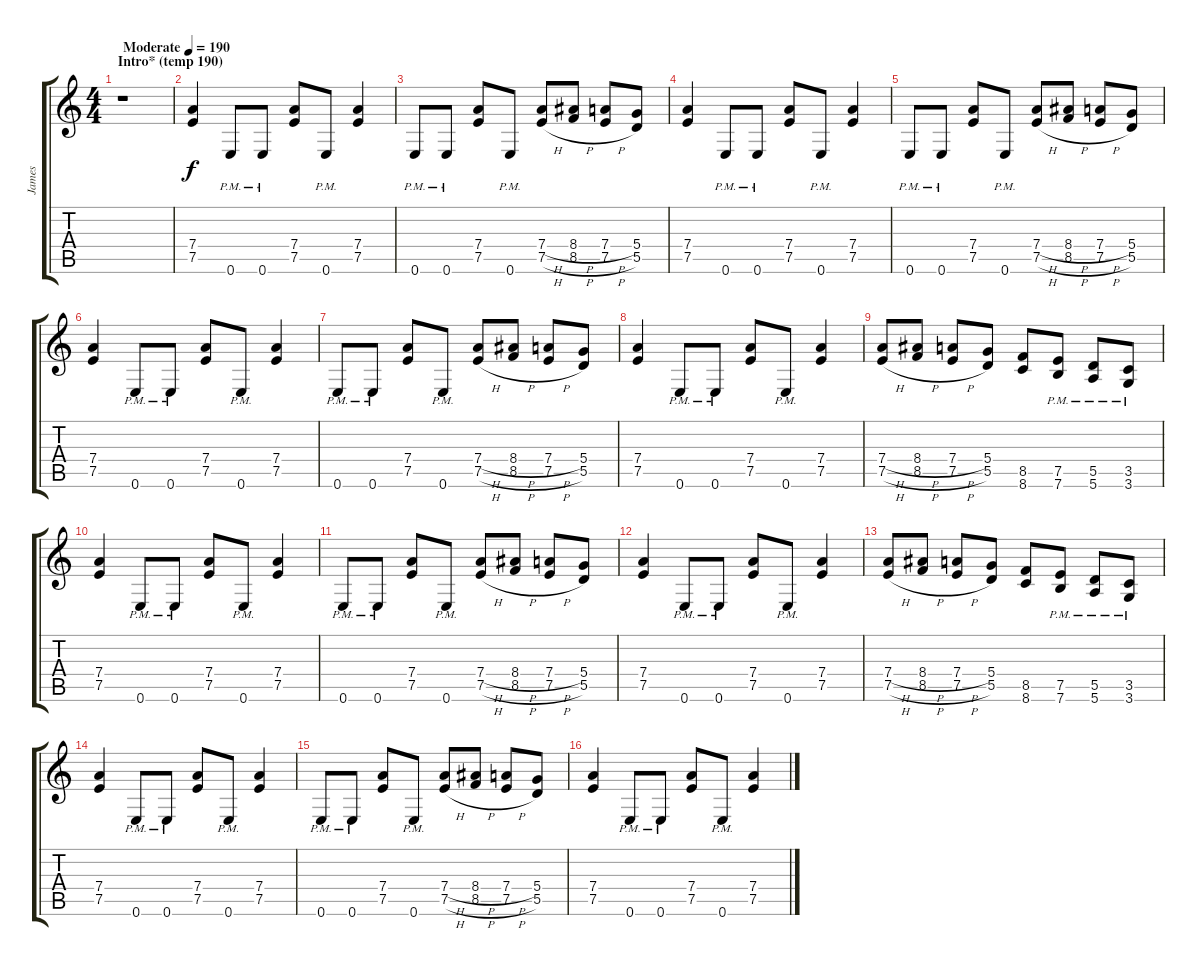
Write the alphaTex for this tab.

\track ("James" "James") {instrument distortionguitar}
\staff {score tabs}
\tuning (E4 B3 G3 D3 A2 E2) {hide}
\ts (4 4)
\section ("" "Intro* (temp 190)")
\tempo (190 "Moderate")
\clef g2
\ks c
r.1{dy f instrument distortionguitar} |
(7.4 7.5).4 0.6{pm}.8 0.6{pm}.8 (7.4 7.5).8 0.6{pm}.8 (7.4 7.5).4 |
0.6{pm}.8 0.6{pm}.8 (7.4 7.5).8 0.6{pm}.8 (7.4{h} 7.5{h}).8 (8.4{h} 8.5{h}).8 (7.4{h} 7.5{h}).8 (5.4 5.5).8 |
(7.4 7.5).4 0.6{pm}.8 0.6{pm}.8 (7.4 7.5).8 0.6{pm}.8 (7.4 7.5).4 |
0.6{pm}.8 0.6{pm}.8 (7.4 7.5).8 0.6{pm}.8 (7.4{h} 7.5{h}).8 (8.4{h} 8.5{h}).8 (7.4{h} 7.5{h}).8 (5.4 5.5).8 |
(7.4 7.5).4 0.6{pm}.8 0.6{pm}.8 (7.4 7.5).8 0.6{pm}.8 (7.4 7.5).4 |
0.6{pm}.8 0.6{pm}.8 (7.4 7.5).8 0.6{pm}.8 (7.4{h} 7.5{h}).8 (8.4{h} 8.5{h}).8 (7.4{h} 7.5{h}).8 (5.4 5.5).8 |
(7.4 7.5).4 0.6{pm}.8 0.6{pm}.8 (7.4 7.5).8 0.6{pm}.8 (7.4 7.5).4 |
(7.4{h} 7.5{h}).8 (8.4{h} 8.5{h}).8 (7.4{h} 7.5{h}).8 (5.4 5.5).8 (8.5 8.6).8 (7.5{pm} 7.6{pm}).8 (5.5{pm} 5.6{pm}).8 (3.5{pm} 3.6{pm}).8 |
(7.4 7.5).4 0.6{pm}.8 0.6{pm}.8 (7.4 7.5).8 0.6{pm}.8 (7.4 7.5).4 |
0.6{pm}.8 0.6{pm}.8 (7.4 7.5).8 0.6{pm}.8 (7.4{h} 7.5{h}).8 (8.4{h} 8.5{h}).8 (7.4{h} 7.5{h}).8 (5.4 5.5).8 |
(7.4 7.5).4 0.6{pm}.8 0.6{pm}.8 (7.4 7.5).8 0.6{pm}.8 (7.4 7.5).4 |
(7.4{h} 7.5{h}).8 (8.4{h} 8.5{h}).8 (7.4{h} 7.5{h}).8 (5.4 5.5).8 (8.5 8.6).8 (7.5{pm} 7.6{pm}).8 (5.5{pm} 5.6{pm}).8 (3.5{pm} 3.6{pm}).8 |
(7.4 7.5).4 0.6{pm}.8 0.6{pm}.8 (7.4 7.5).8 0.6{pm}.8 (7.4 7.5).4 |
0.6{pm}.8 0.6{pm}.8 (7.4 7.5).8 0.6{pm}.8 (7.4{h} 7.5{h}).8 (8.4{h} 8.5{h}).8 (7.4{h} 7.5{h}).8 (5.4 5.5).8 |
(7.4 7.5).4 0.6{pm}.8 0.6{pm}.8 (7.4 7.5).8 0.6{pm}.8 (7.4 7.5).4
